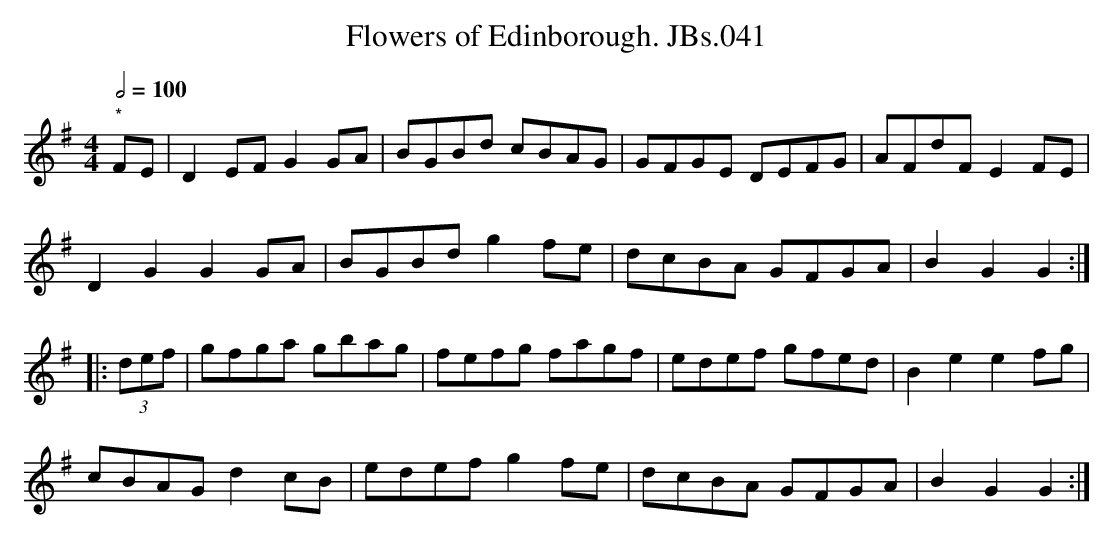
X:1
T:Flowers of Edinborough. JBs.041
M:4/4
L:1/8
Q:1/2=100
K:G major
"*"FE|D2EF G2GA|BGBd cBAG|GFGE DEFG|AFdF E2FE|!
D2G2G2GA|BGBd g2fe|dcBA GFGA|B2G2G2:|!
|:(3def|gfga gbag|fefg fagf|edef gfed|B2e2e2fg|!
cBAG d2cB|edefg2fe|dcBA GFGA|B2G2G2:|
